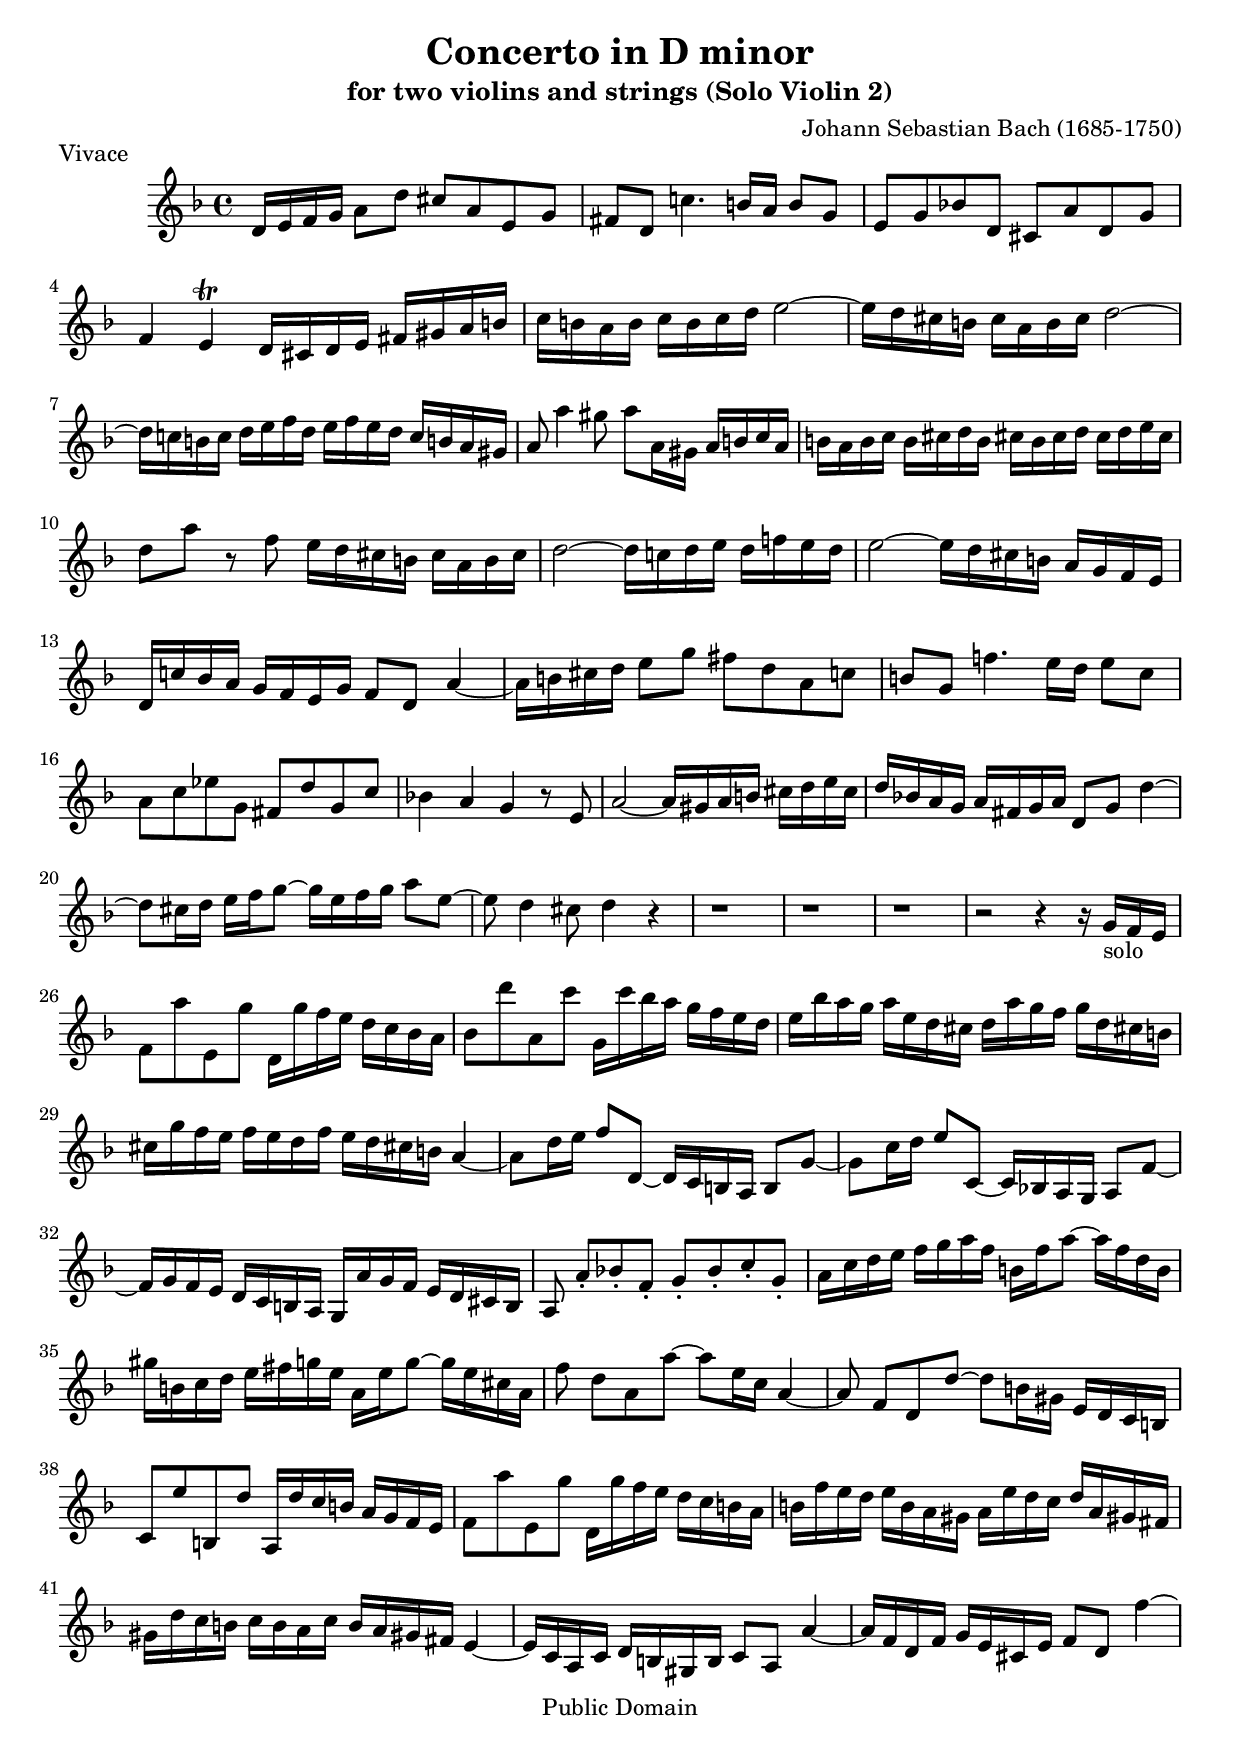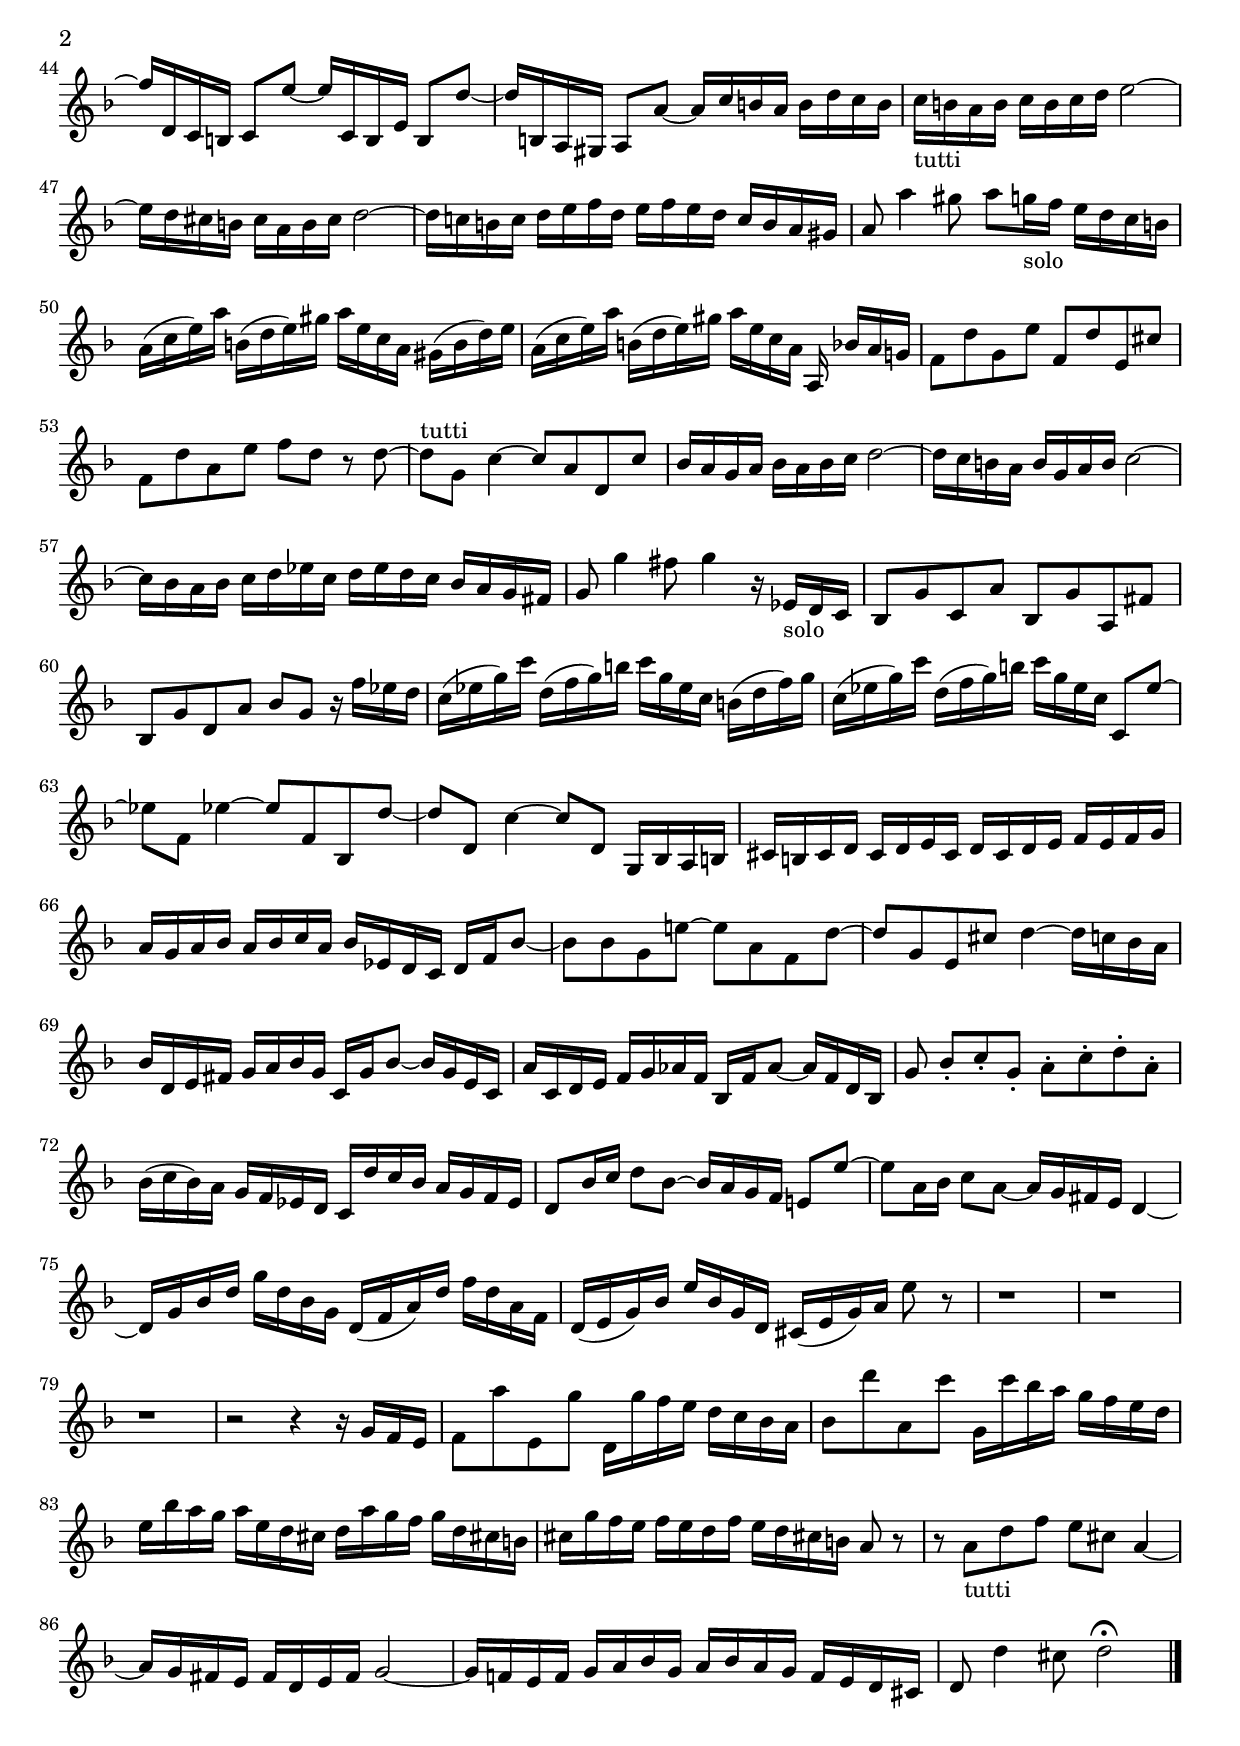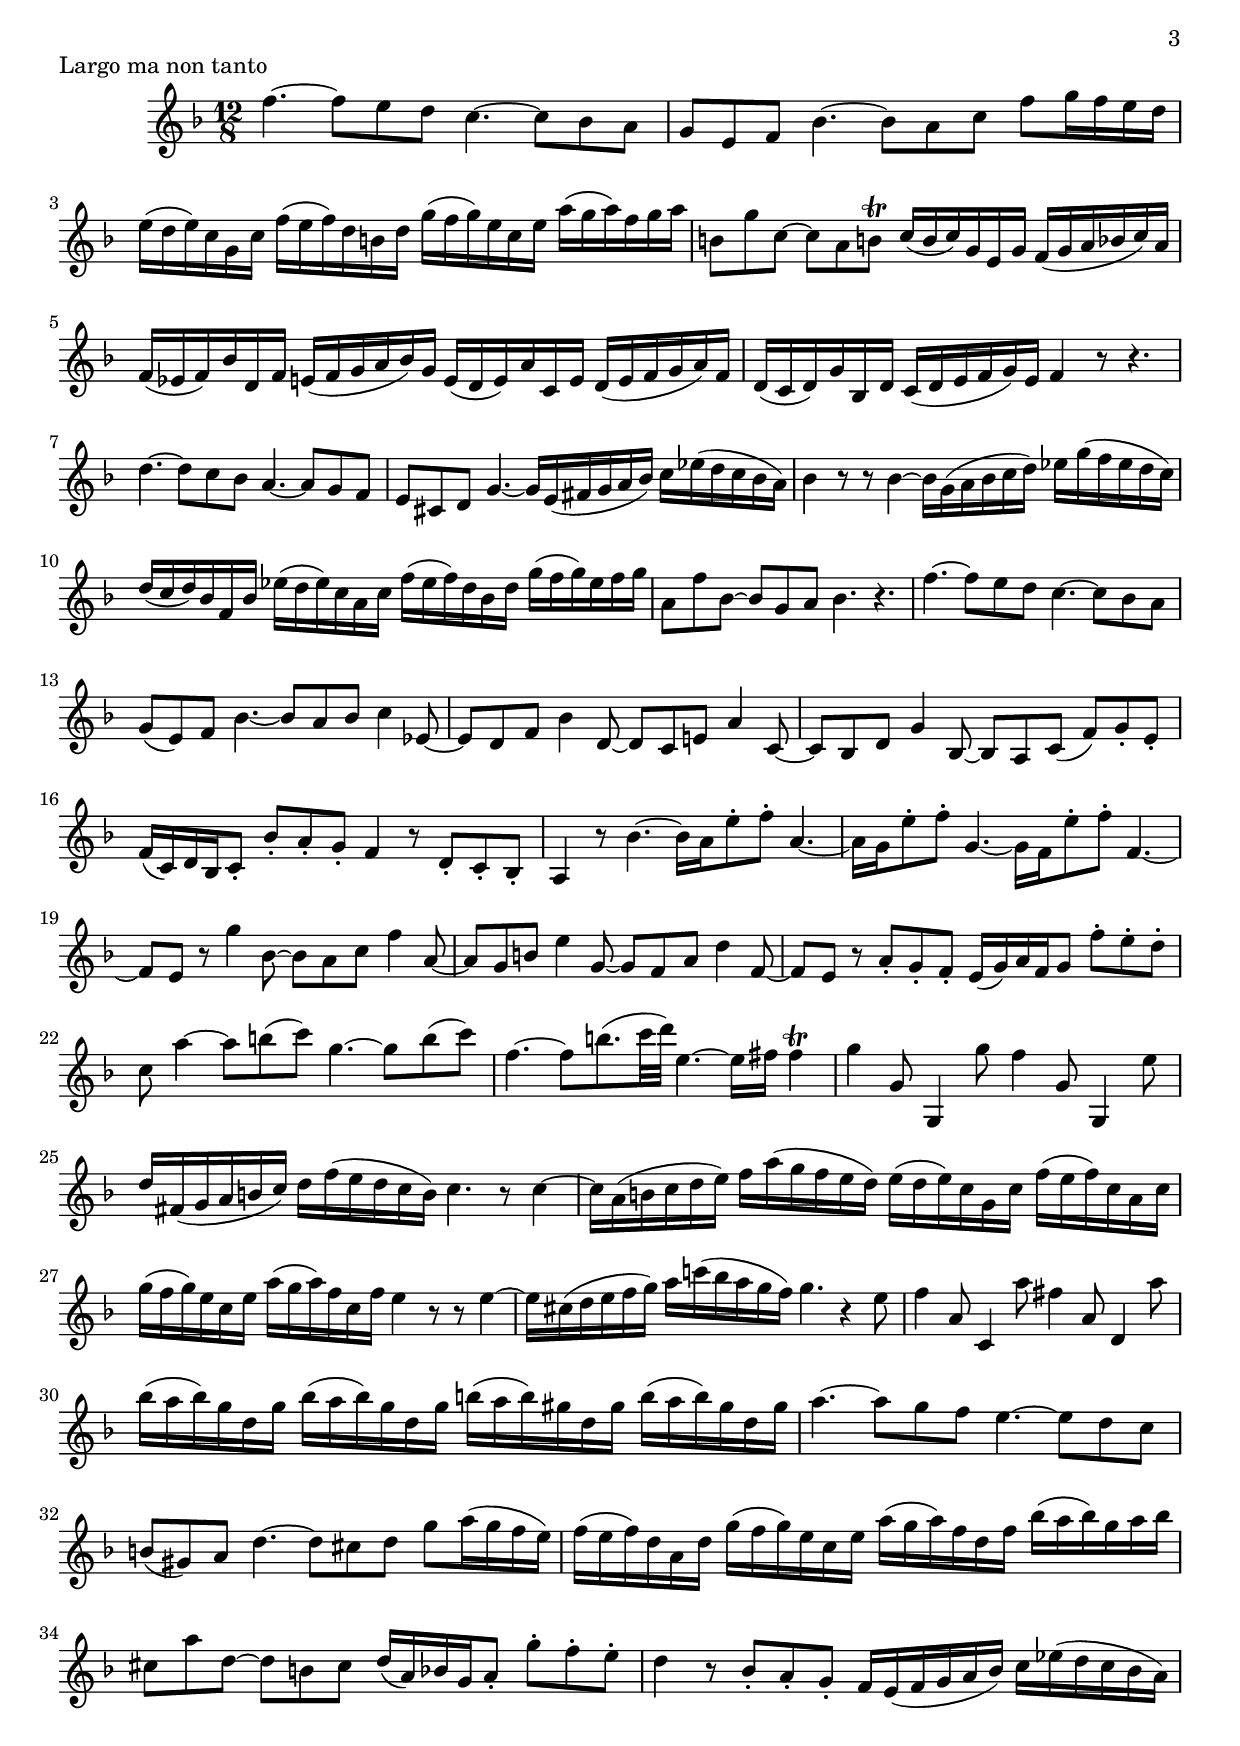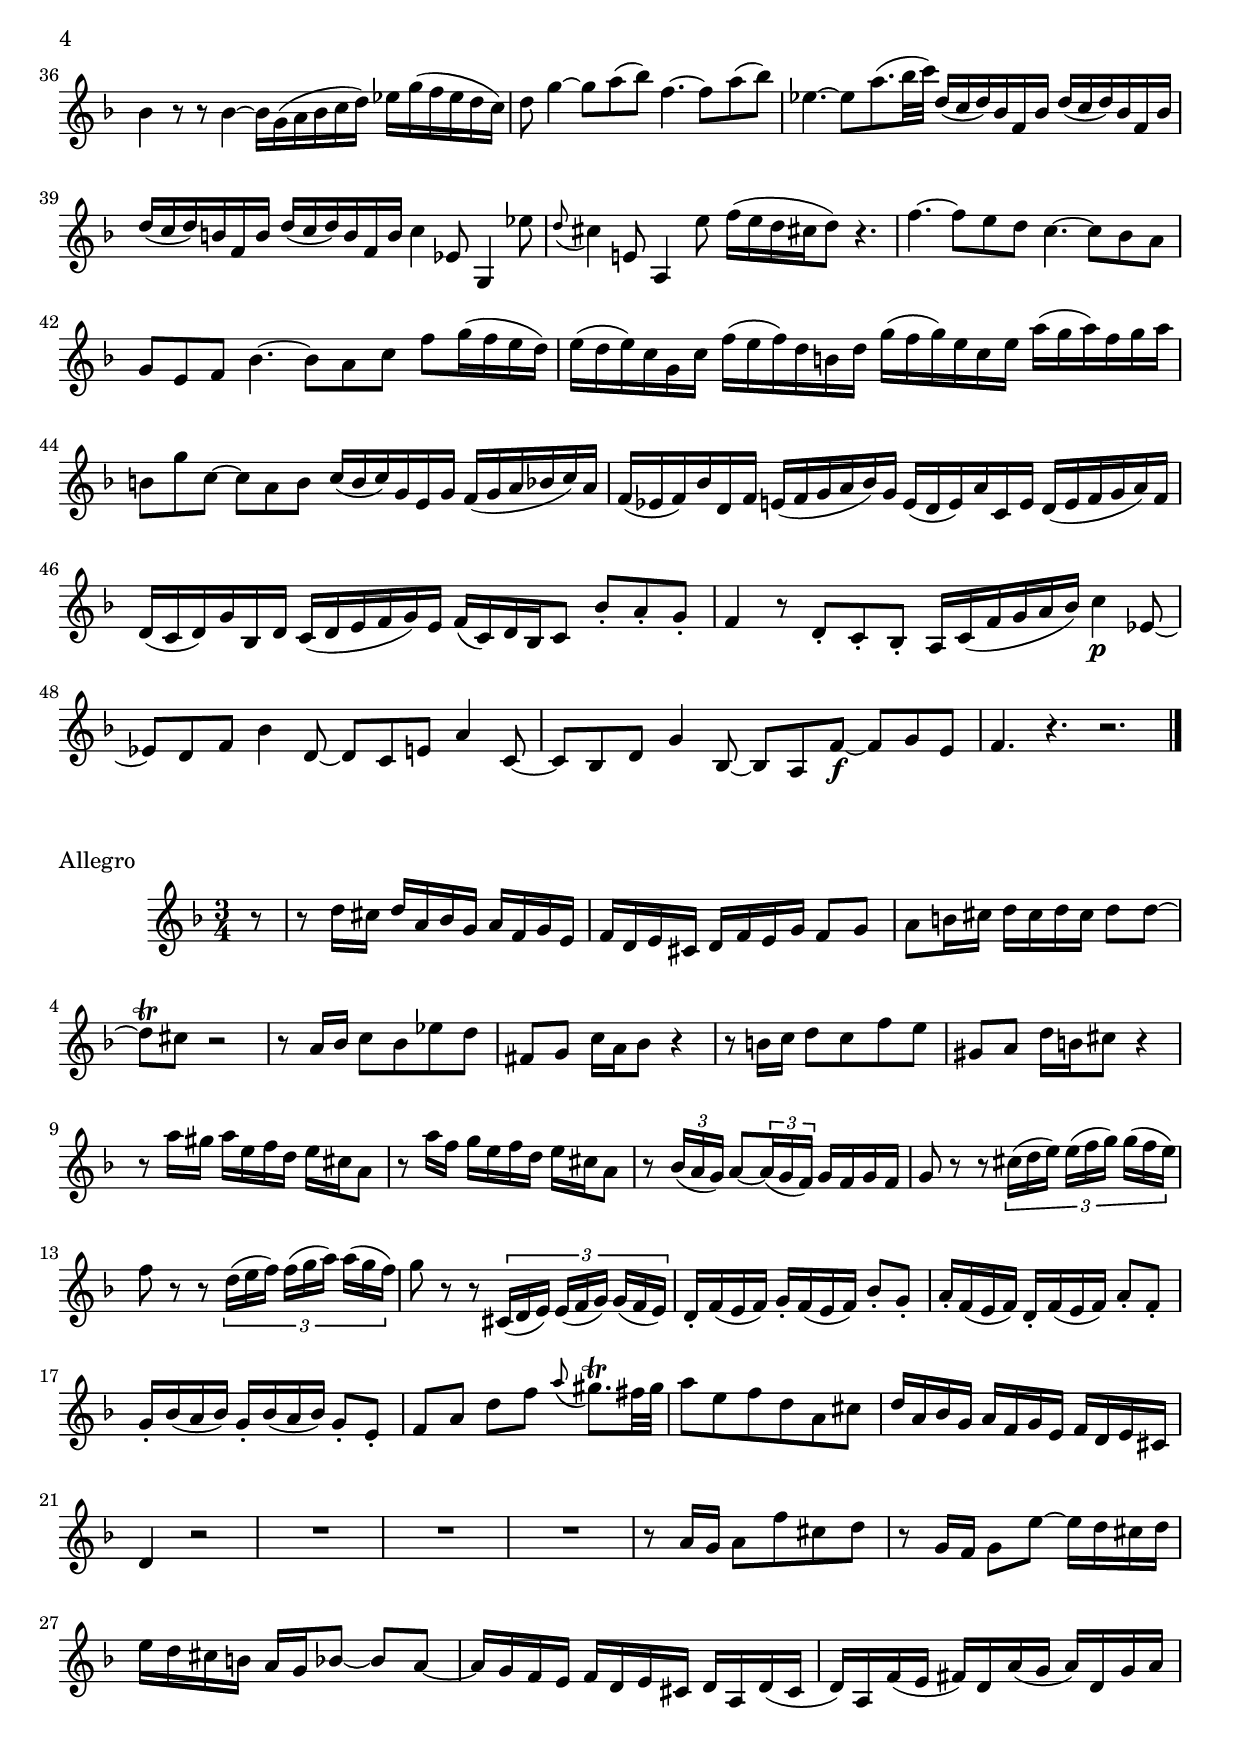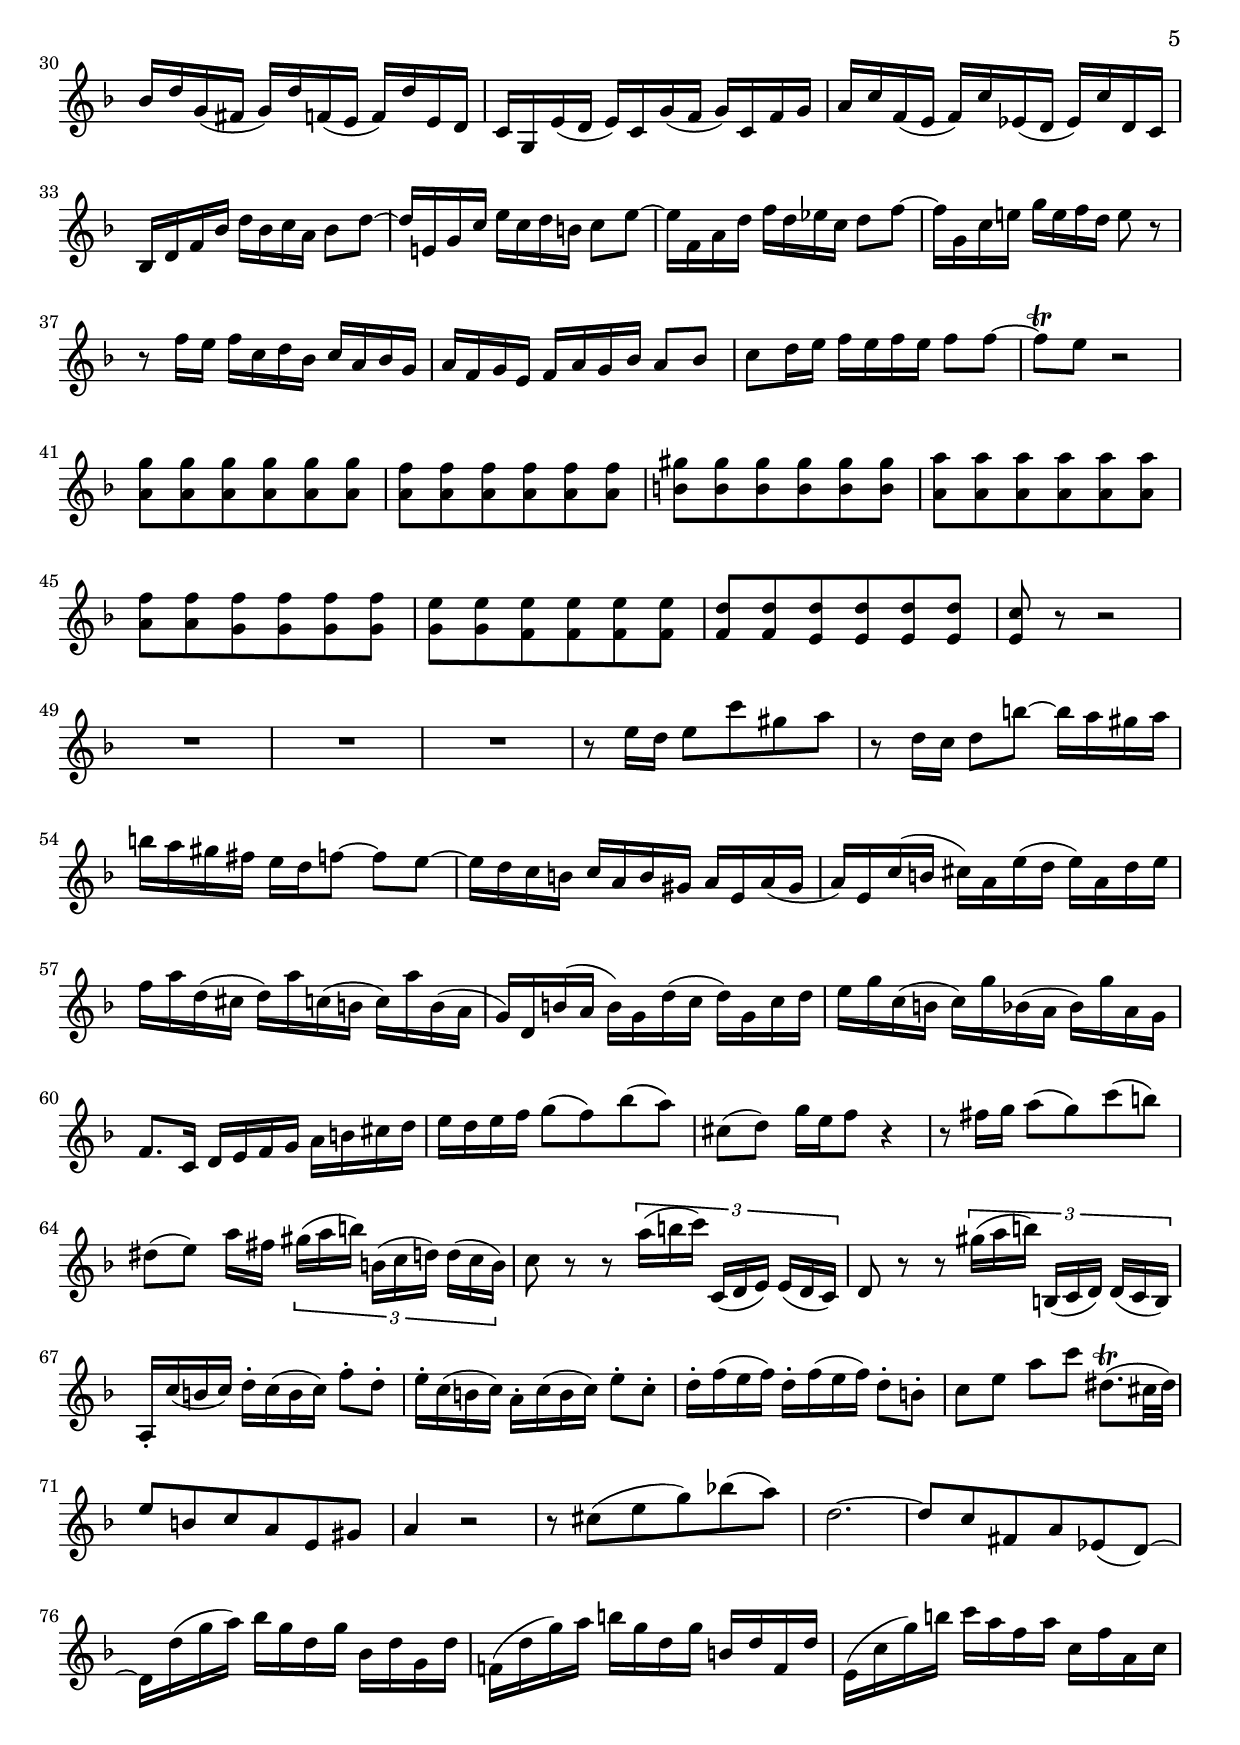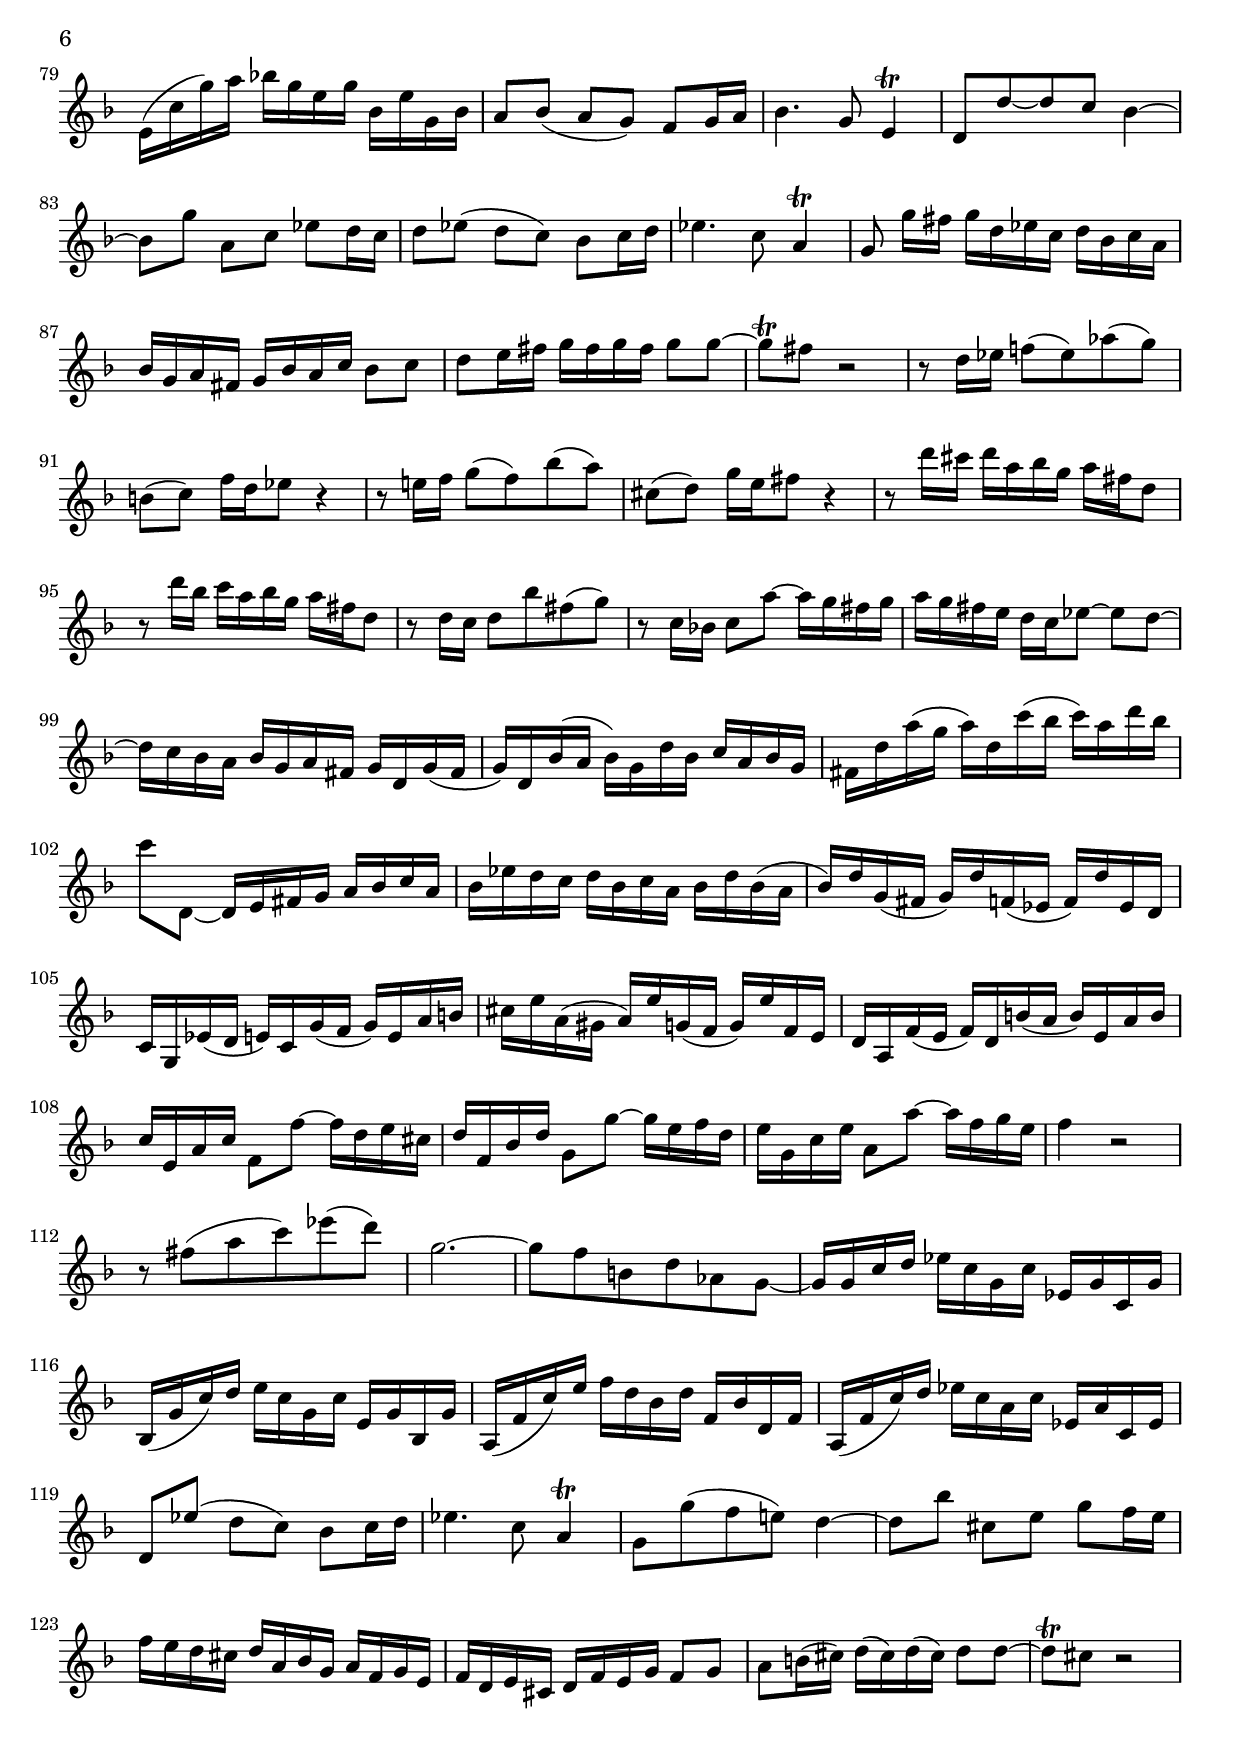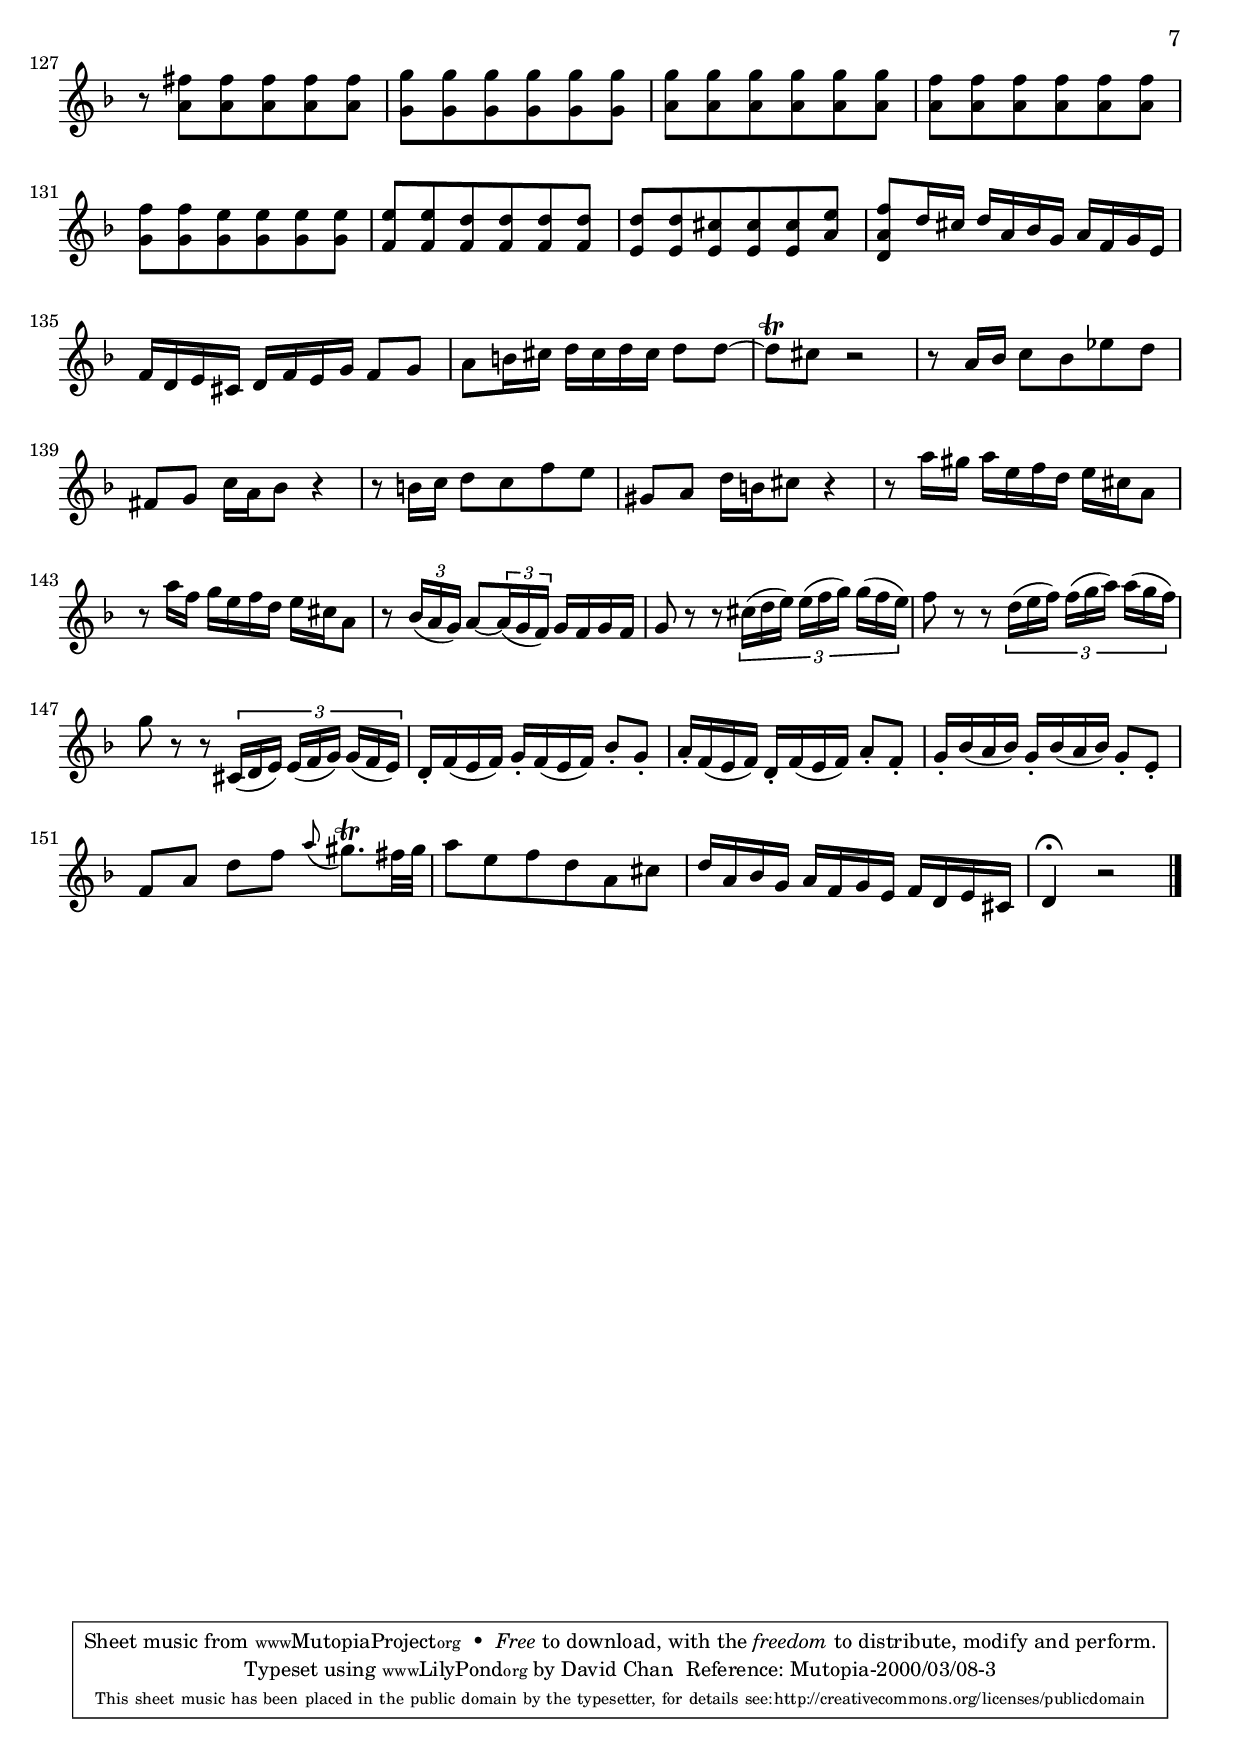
% This file creates the part for solo violin 2.

% The edition from which this was typed has orchestral accompaniment.
% I don't know if there's a piano arrangement which is out of copyright.

\header {
    \include "header.ly"
    subtitle =	"for two violins and strings (Solo Violin 2)"
    % Want "Solo Violin 2" to appear in subtitle
    filename = "solo_violin2.ly"
}

\version "2.14.0"
%Solo Violin 2, 1st movement

soloViolinCB =  \relative c' {
    
    d16 e f g a8 d cis a e g |
    fis d c'!4. b16 a b8 g |
    e g bes! d, cis a' d, g |
    f4 e\trill d16 cis d e fis gis a b |
    c b a b c b c d e2 ~ |
    e16 d cis b cis a b cis d2 ~ |
    d16 c! b c d e f d e f e d c b! a gis |
    a8 a'4 gis8 a a,16 gis a b c a |
    %9
    b a b c b cis d b cis! b cis d cis d e cis |
    d8 a' r f e16 d cis b cis a b cis |
    d2 ~ d16 c! d e d f! e d |
    e2~ e16 d cis b a g f e |
    d c'! bes a g f e g f8 d a'4 ~ |
    a16 b cis d e8 g fis d a c |
    b g f'!4. e16 d e8 c |
    a c es g, fis d' g, c |
    %17
    bes!4 a g r8 e |
    a2 ~ a16 gis a b cis d e cis |
    d bes! a g a fis g a d,8 g d'4 ~ |
    d8 cis16 d e f g8 ~ g16 e f g a8 e ~ |
    e d4 cis8 d4 r |
    r1 |
    r1 |
    r1 |
    r2 r4 r16 g,-"solo" f e |
    %26
    f8 a' e, g' d,16 g' f e d c bes a |
    bes8 d' a, c' g,16 c' bes a g f e d |
    e bes' a g a e d cis d a' g f g d cis! b |
    cis g' f e f e d f e d cis! b a4 ~ |
    a8 d16 e f8 d, ~ d16 c b a b8 g' ~ |
    g c16 d e8 c, ~ c16 bes! a g a8 f' ~ |
    f16 g f e d c b a g a' g f e d cis b |
    a8  a'[-. bes!-. f-.] g-. bes-. c-. g-. |
    a16 c d e f g a f b, f' a8 ~ a16 f d b |
    %35
    gis' b, c d e fis g e a, e' g8 ~ g16 e cis a |
    f'8  d[ a a'] ~ a e16 c a4 ~ |
    a8  f[ d d'] ~ d b16 gis e d c b |
    c8 e' b, d' a,16 d' c b a g f e |
    f8 a' e, g' d,16 g' f e d c b a |
    b f' e d e b a gis a e' d c d a gis! fis |
    gis d' c b c b a c b a gis! fis e4 ~
    e16 c a c d b gis b c8 a a'4 ~ |
    a16 f d f g e cis e f8 d f'4 ~ |
    f16 d, c b c8 e' ~ e16 c, b e b8 d' ~ |
    d16 b, a gis a8 a' ~ a16 c b a b d c b |
    %46
    c-"tutti" b a b c b c d e2 ~ |
    e16 d cis b cis a b cis d2 ~ |
    d16 c! b c d e f d e f e d c b a gis |
    a8 a'4 gis8 a g16-"solo" f e d c b |
    a( c  e) a b,( d  e) gis a e c a gis( b  d) e |
    a,( c  e) a b,( d  e) gis a e c a a,  bes'[ a g!] |
    f8 d' g, e' f, d' e, cis' |
    f, d' a e' f d r d ~ |
    d^"tutti" g, c4 ~ c8 a d, c' |
    bes16 a g a bes a bes c d2 ~ |
    d16 c b a b g a b c2 ~ |
    %57
    c16 bes a bes c d es c d es d c bes a g fis |
    g8 g'4 fis8 g4 r16 es,-"solo" d c |
    bes8 g' c, a' bes, g' a, fis' |
    bes, g' d a' bes g r16 f' es d |
    c( es  g) c d,( f  g) b c g es c b( d  f) g |
    c,( es  g) c d,( f  g) b c g es c c,8 es' ~ |
    es f, es'4 ~ es8 f, bes, d' ~ |
    d d, c'4 ~ c8 d, g,16 bes a b |
    cis b cis d cis d e cis d cis d e f e f g |
    a g a bes a bes c a bes es, d c d f bes8 ~ |
    bes bes g e'! ~ e a, f d' ~ |
    d g, e cis' d4 ~ d16 c bes a |
    bes d, e fis g a bes g c, g' bes8 ~ bes16 g e c |
    a' c, d e f g as f bes, f' as8 ~ as16 f d bes |
    g'8  bes[-. c-. g-.] a-. c-. d-. a-. |
    bes16( c  bes) a g f es d c d' c bes a g f es |
    d8 bes'16 c d8 bes ~ bes16 a g f e!8 e' ~
    e a,16 bes c8 a ~ a16 g fis e d4 ~ |
    d16 g bes d g d bes g d( f  a) d f d a f |
    d( e  g) bes e bes g d cis( e  g) a e'8 r |
    %77
    r1 |
    r1 |
    r1 |
    r2 r4 r16 g, f e |
    f8 a' e, g' d,16 g' f e d c bes a |
    bes8 d' a, c' g,16 c' bes a g f e d |
    e bes' a g a e d cis d a' g f g d cis! b |
    cis g' f e f e d f e d cis! b a8 r |
    r a-"tutti" d f e cis a4 ~ |
    a16 g fis e fis d e fis g2 ~ |
    g16 f! e f g a bes g a bes a g f e d cis |
    d8 d'4 cis8 d2^\fermata |
    \bar "|."
}

\version "2.14.0"
%Solo Violin 2, 2nd movement

soloViolinCC =  \relative c' {

    f'4. ~ f8 e d c4. ~ c8 bes a |
    g e f bes4. ~ bes8 a c f g16 f e d |
    e( d  e) c g c f( e  f) d b d g( f  g) e c e a( g  a) f g a |
    b,8 g' c, ~ c a b!\trill c16( b  c) g e g f( g a bes  c) a |
    f( es  f) bes d, f e( f g a  bes) g e( d  e) a c, e d( e f g  a) f |
    d( c  d) g bes, d c( d e f  g) e f4 r8 r4. |
    %7
    d'4. ~ d8 c bes a4. ~ a8 g f |
    e cis d g4. ~ g16 e( fis g a  bes) c es( d c bes  a) |
    bes4 r8 r bes4 ~ bes16 g( a bes c  d) es g( f es d  c) |
    d( c  d) bes f bes es( d  es) c a c f( es  f) d bes d g( f  g) es f g |
    a,8 f' bes, ~ bes g a bes4. r4. |
    f' ~ f8 e d c4. ~ c8 bes a |
    g(  e) f bes4. ~ bes8 a bes c4 es,8 ~ |
    es d f bes4 d,8 ~ d c e a4 c,8 ~ |
    c bes d g4 bes,8 ~ bes a c(   f) g-. e-. |
    f16(  c) d bes c8-. bes'-. a-. g-. f4 r8 d-. c-. bes-. |
    a4 r8 bes'4. ~ bes16 a e'8-. f-. a,4. ~ |
    a16 g e'8-. f-. g,4. ~ g16 f e'8-. f-. f,4. ~ |
    f8 e r g'4 bes,8 ~ bes a c f4 a,8 ~ |
    a g b e4 g,8 ~ g f a d4 f,8 ~ |
    f e r a-. g-. f-. e16(  g) a f g8 f'-. e-. d-. |
    %22
    c a'4 ~ a8 b(  c) g4. ~ g8 b(  c) |
    f,4. ~ f8 b8.( c32  d) e,4. ~ e16 fis fis4\trill |
    g4 g,8 g,4 g''8 f4 g,8 g,4 e''8 |
    d16 fis,( g a b  c) d f( e d c  b) c4. r8 c4 ~ |
    c16 a( b c d  e) f a( g f e  d) e( d  e) c g c f( e  f) c a c |
    g'( f  g) e c e a( g  a) f c f e4 r8 r e4 ~ |
    e16 cis( d e f  g) a c!( bes a g  f) g4. r4 e8 |
    f4 a,8 c,4 a''8 fis4 a,8 d,4 a''8 |
    %30
    bes16( a  bes) g d g bes( a  bes) g d g b( a  b) gis d gis b( a  b) gis d gis |
    a4. ~ a8 g f e4. ~ e8 d c |
    b(  gis) a d4. ~ d8 cis d g a16( g f  e) |
    f( e  f) d a d g( f  g) e c e a( g  a) f d f bes( a  bes) g a bes |
    cis,8 a' d, ~ d b cis d16(  a) bes g a8-. g'-. f-. e-. |
    d4 r8 bes-. a-. g-. f16 e( f g a  bes) c es( d c bes  a) |
    bes4 r8 r bes4 ~ bes16 g( a bes c  d) es g( f es d  c) |
    d8 g4 ~ g8 a(  bes) f4. ~ f8 a(  bes) |
    es,4. ~ es8 a8.( bes32  c) d,16( c  d) bes f bes d( c  d) bes f bes |
    d( c  d) b f b d( c  d) b f b c4 es,8 g,4 es''8 |
    %40
    \appoggiatura d cis4 e,!8 a,4 e''8 f16( e d cis! d8) r4. |
    f4. ~ f8 e d c4. ~ c8 bes a |
    g e f bes4. ~ bes8 a c f g16( f e  d) |
    %43
    e( d  e) c g c f( e  f) d b d g( f  g) e c e a( g  a) f g a |
    b,8 g' c, ~ c a b c16( b  c) g e g f( g a bes  c) a |
    f( es  f) bes d, f e( f g a  bes) g e( d  e) a c, e d( e f g  a) f |
    d( c  d) g bes, d c( d e f  g) e f(  c) d bes c8 bes'-. a-. g-. |
    f4 r8 d-. c-. bes-. a16 c( f g a  bes) c4\p es,8 ~ |
    es d f bes4 d,8 ~ d c e a4 c,8 ~ |
    c bes d g4 bes,8 ~ bes a f'\f ~ f g e |
    f4. r4. r2. |
    
    \bar "|."
}


\version "2.14.0"
%Solo Violin 2, 3rd movement

soloViolinCD =  \relative c' {
    \partial 8
    
    r8 |
    r d'16 cis d a bes g a f g e |
    f d e cis d f e g f8 g |
    a b16 cis d cis d cis d8 d ~ |
    d\trill cis r2 |
    r8 a16 bes c8 bes es d |
    fis, g c16 a bes8 r4 |
    r8 b16 c d8 c f e |
    gis, a d16 b cis8 r4 |
    r8 a'16 gis a e f d e cis a8 |
    r8 a'16 f g e f d e cis a8 |
    r8 \times 2/3 { bes16( a  g) } a8 ~ \times 2/3 { a16( g  f) } g f g f |
    g8 r r \times 2/3 {  cis16[( d  e)]  e[( f  g)]  g[( f  e)] } |
    f8 r r \times 2/3 {  d16[( e  f)]  f[( g  a)]  a[( g  f)] } |
    g8 r r \times 2/3 {  cis,,16[( d  e)]  e[( f  g)]  g[( f  e)] } |
    d-. f( e  f) g-. f( e  f) bes8-. g-. |
    a16-. f( e  f) d-. f( e  f) a8-. f-. |
    g16-. bes( a  bes) g-. bes( a  bes) g8-. e-. |
    f a d f \appoggiatura a gis8.\trill fis32 gis |
    a8 e f d a cis |
    d16 a bes g a f g e f d e cis |
    %21
    d4 r2 |
    R2. |
    R |
    R |
    r8 a'16 g a8 f' cis d |
    r8 g,16 f g8 e' ~ e16 d cis d |
    e d cis b a g bes8 ~ bes a ~ |
    a16 g f e f d e cis d a d( cis |
     d) a f'( e  fis) d a'( g  a) d, g a |
    bes d g,( fis  g) d' f,( e  f) d' e, d |
    c g e'( d  e) c g'( f  g) c, f g |
    a c f,( e  f) c' es,( d  es) c' d, c |
    bes d f bes d bes c a bes8 d ~ |
    d16 e,! g c e c d b c8 e ~ |
    e16 f, a d f d es c d8 f ~ |
    f16 g, c e! g e f d e8 r8 |
    r8 f16 e f c d bes c a bes g |
    a f g e f a g bes a8 bes |
    c d16 e f e f e f8 f ~ |
    f\trill e r2 |
    %41
    <a, g'>8 q q q q q |
    <a f'>8 q q q q q |
    <b gis'>8 q q q q q |
    <a a'>8 q q q q q |
    <a f'>8 q <g f'> q q q |
    <g e'>8 q <f e'> q q q |
    <f d'>8 q <e d'> q q q |
    <e c'> r8 r2 |
    R2. |
    R |
    R |
    %52
    r8 e'16 d e8 c' gis a |
    r8 d,16 c d8 b' ~ b16 a gis a |
    b a gis fis e d f8 ~ f e ~ |
    e16 d c b c a b gis a e a( gis |
     a) e c'( b  cis) a e'( d  e) a, d e |
    f a d,( cis  d) a' c,( b  c) a' b,( a |
     g) d b'( a  b) g d'( c  d) g, c d |
    e g c,( b  c) g' bes,( a  bes) g' a, g |
    f8. c16 d e f g a b cis d |
    e d e f g8(  f) bes(  a) |
    cis,(  d) g16 e f8 r4 |
    r8 fis16 g a8(  g) c(  b) |
    dis,(  e) a16 fis \times 2/3 { gis[( a  b)]  b,[( c  d)]  d[( c  b)]}|
    c8 r r \times 2/3 {  a'16[( b  c)]  c,,[( d  e)]  e[( d  c)] } |
    d8 r r \times 2/3 {  gis'16[( a  b)]  b,,[( c  d)]  d[( c  b)] } |
    %65
    a16-. c'( b  c) d-. c( b  c) f8-. d-. |
    e16-. c( b  c) a-. c( b  c) e8-. c-. |
    d16-. f( e  f) d-. f( e  f) d8-. b-. |
    c e a c dis,8.\trill( cis32  dis) |
    e8 b c a e gis |
    a4 r2 |
    r8 cis( e  g) bes!(  a) |
    d,2. ~ |
    d8 c fis, a es(  d) ~ |
    d16 d'( g  a) bes g d g bes, d g, d' |
    f,!( d'  g) a b g d g b, d f, d' |
    e,( c'  g') b c a f a c, f a, c |
    e,( c'  g') a bes! g e g bes, e g, bes |
    a8 bes( a  g) f g16 a |
    bes4. g8 e4\trill |
    d8 d' ~ d c bes4 ~ |
    bes8 g' a, c es d16 c |
    d8 es( d  c) bes c16 d |
    es4. c8 a4\trill |
    %84
    g8  g'16[ fis] g d es c d bes c a |
    bes g a fis g bes a c bes8 c |
    d e16 fis g fis g fis g8 g ~ |
    g\trill fis r2 |
    r8 d16 es f!8(  es) as(  g) |
    b,(  c) f16 d es8 r4 |
    r8 e!16 f g8(  f) bes(  a) |
    cis,(  d) g16 e fis8 r4 |
    r8 d'16 cis d a bes g a fis d8 |
    r8 d'16 bes c a bes g a fis d8 |
    %94
    r8 d16 c d8 bes' fis(  g) |
    r c,16 bes! c8 a' ~ a16 g fis g |
    a g fis e d c es8 ~ es d ~ |
    d16 c bes a bes g a fis g d g( fis |
     g) d bes'( a  bes) g d' bes c a bes g |
    fis d' a'( g  a) d, c'( bes  c) a d bes |
    c8 d,, ~ d16 e fis g a bes c a |
    bes es d c d bes c a bes d bes( a |
     bes) d g,( fis  g) d' f,( es  f) d' es, d |
    c g es'( d  e) c g'( f  g) e a b |
    cis e a,( gis  a) e' g,( f  g) e' f, e |
    d a f'( e  f) d b'( a  b) e, a b |
    c e, a c f,8 f' ~ f16 d e cis |
    d f, bes d g,8 g' ~ g16 e f d |
    e g, c e a,8 a' ~ a16 f g e |
    f4 r2 |
    %110
    r8 fis( a  c) es(  d) |
    g,2. ~ |
    g8 f b, d as g ~ |
    g16 g c d es c g c es, g c, g' |
    bes,( g'  c) d e c g c e, g bes, g' |
    a,( f'  c') e f d bes d f, bes d, f |
    a,( f'  c') d es c a c es, a c, es |
    d8 es'( d  c) bes c16 d |
    es4. c8 a4\trill |
    g8 g'( f  e!) d4 ~ |
    d8 bes' cis, e g f16 e |
    f e d cis d a bes g a f g e |
    f d e cis d f e g f8 g |
    a b16(  cis) d(  cis) d(  cis) d8 d ~ |
    d\trill cis r2 |
    %125
    r8 <a fis'> q q q q |
    <g g'> q q q q q |
    <a g'> q q q q q |
    <a f'> q q q q q |
    <g f'> q <g e'> q q q |
    <f e'> q <f d'> q q q |
    <e d'> q <e cis'> q q <a e'> |
    < d, a' f' > d'16 cis d a bes g a f g e |
    f d e cis d f e g f8 g |
    a b16 cis d cis d cis d8 d ~ |
    d\trill cis r2 |
    r8 a16 bes c8 bes es d |
    fis, g c16 a bes8 r4 |
    r8 b16 c d8 c f e |
    gis, a d16 b cis8 r4 |
    r8 a'16 gis a e f d e cis a8 |
    r8 a'16 f g e f d e cis a8 |
    %142
    r8 \times 2/3 { bes16( a  g) } a8 ~ \times 2/3 { a16( g  f) } g f g f |
    g8 r r \times 2/3 {  cis16[( d  e)]  e[( f  g)]  g[( f  e)] } |
    f8 r r \times 2/3 {  d16[( e  f)]  f[( g  a)]  a[( g  f)] } |
    g8 r r \times 2/3 {  cis,,16[( d  e)]  e[( f  g)]  g[( f  e)] } |
    d-. f( e  f) g-. f( e  f) bes8-. g-. |
    a16-. f( e  f) d-. f( e  f) a8-. f-. |
    g16-. bes( a  bes) g-. bes( a  bes) g8-. e-. |
    f a d f \appoggiatura a gis8.\trill fis32 gis |
    a8 e f d a cis |
    d16 a bes g a f g e f d e cis |
    d4^\fermata r2 |
    \bar "|."
}



\version "2.14.0"

% 1st movement
\score {
     \context Voice = SoloViolinII {
        \set Staff.midiInstrument = "violin"
        \key d \minor
        \time 4/4
        \soloViolinCB
    }
    \header {
	piece = "Vivace"
        opus = ""
    }
    \layout {}
    \midi {
      \context {
        \Score
        tempoWholesPerMinute = #(ly:make-moment 100 4)
      }
    }
}


% 2nd movement
\score {
     \context Voice = SoloViolinII {
        \set Staff.midiInstrument = "violin"
        \key f \major
        \time 12/8
        \soloViolinCC
    }
    \header {
	piece = "Largo ma non tanto"
        opus = ""
    }
    \layout {}
    \midi {
      \context {
        \Score
        tempoWholesPerMinute = #(ly:make-moment 48 4)
      }
    }
}


% 3rd movement
\score {
     \context Voice = SoloViolinII {
        \set Staff.midiInstrument = "violin"
        \key d \minor
        \time 3/4
        \soloViolinCD
    }
    \header {
	piece = "Allegro"
        opus = ""
    }
    \layout {}
    \midi {
      \context {
        \Score
        tempoWholesPerMinute = #(ly:make-moment 110 4)
      }
    }
}
